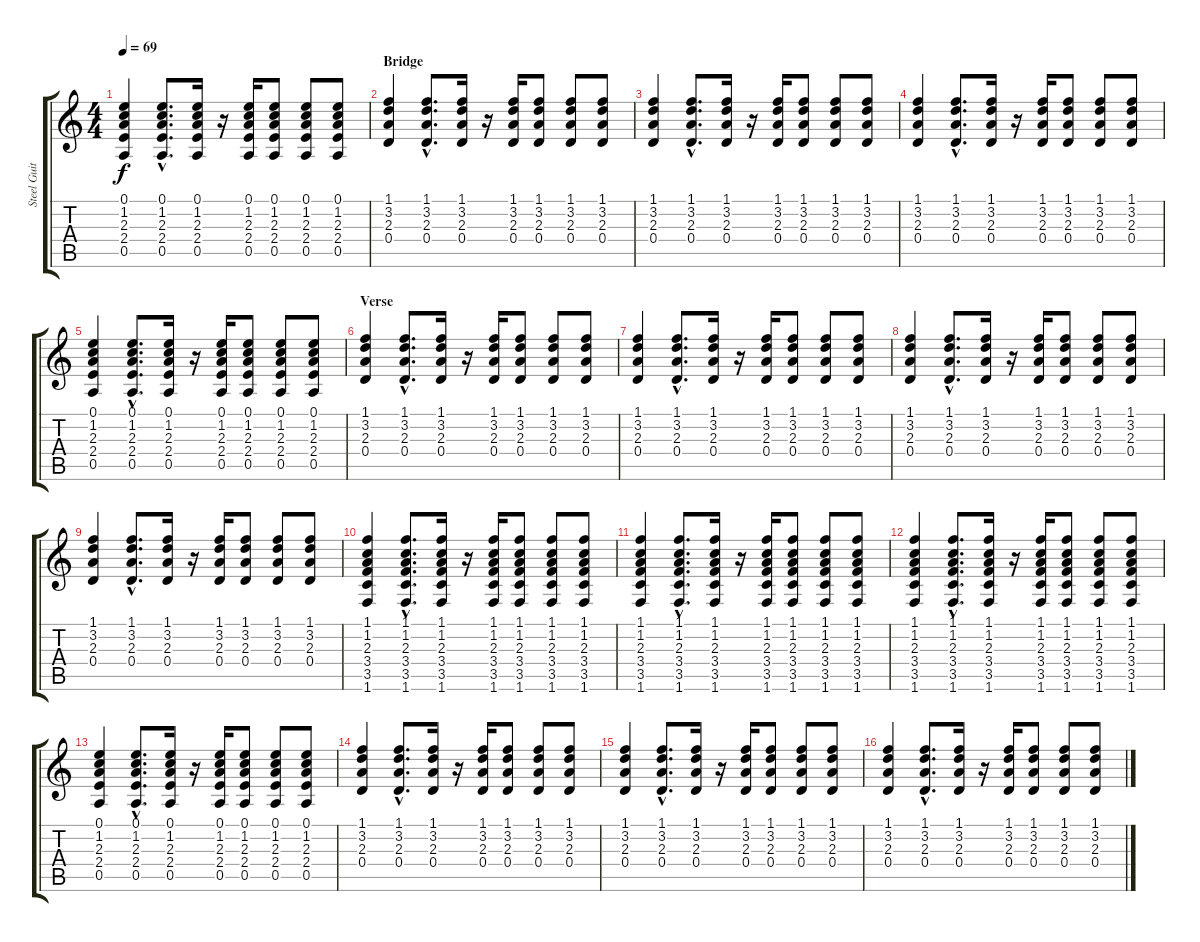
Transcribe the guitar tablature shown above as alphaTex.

\track ("Steel Guitar" "Steel Guit") {instrument acousticguitarsteel}
\staff {score tabs}
\tuning (E4 B3 G3 D3 A2 E2) {hide}
\ts (4 4)
\tempo 69
\clef g2
\ks c
(0.1 1.2 2.3 2.4 0.5).4{dy f} (0.1{hac} 1.2{hac} 2.3{hac} 2.4{hac} 0.5{hac}).8{d} (0.1 1.2 2.3 2.4 0.5).16 r.16 (0.1 1.2 2.3 2.4 0.5).16 (0.1 1.2 2.3 2.4 0.5).8 (0.1 1.2 2.3 2.4 0.5).8 (0.1 1.2 2.3 2.4 0.5).8 |
\section ("" "Bridge")
(1.1 3.2 2.3 0.4).4 (1.1{hac} 3.2{hac} 2.3{hac} 0.4{hac}).8{d} (1.1 3.2 2.3 0.4).16 r.16 (1.1 3.2 2.3 0.4).16 (1.1 3.2 2.3 0.4).8 (1.1 3.2 2.3 0.4).8 (1.1 3.2 2.3 0.4).8 |
(1.1 3.2 2.3 0.4).4 (1.1{hac} 3.2{hac} 2.3{hac} 0.4{hac}).8{d} (1.1 3.2 2.3 0.4).16 r.16 (1.1 3.2 2.3 0.4).16 (1.1 3.2 2.3 0.4).8 (1.1 3.2 2.3 0.4).8 (1.1 3.2 2.3 0.4).8 |
(1.1 3.2 2.3 0.4).4 (1.1{hac} 3.2{hac} 2.3{hac} 0.4{hac}).8{d} (1.1 3.2 2.3 0.4).16 r.16 (1.1 3.2 2.3 0.4).16 (1.1 3.2 2.3 0.4).8 (1.1 3.2 2.3 0.4).8 (1.1 3.2 2.3 0.4).8 |
(0.1 1.2 2.3 2.4 0.5).4 (0.1{hac} 1.2{hac} 2.3{hac} 2.4{hac} 0.5{hac}).8{d} (0.1 1.2 2.3 2.4 0.5).16 r.16 (0.1 1.2 2.3 2.4 0.5).16 (0.1 1.2 2.3 2.4 0.5).8 (0.1 1.2 2.3 2.4 0.5).8 (0.1 1.2 2.3 2.4 0.5).8 |
\section ("" "Verse")
(1.1 3.2 2.3 0.4).4 (1.1{hac} 3.2{hac} 2.3{hac} 0.4{hac}).8{d} (1.1 3.2 2.3 0.4).16 r.16 (1.1 3.2 2.3 0.4).16 (1.1 3.2 2.3 0.4).8 (1.1 3.2 2.3 0.4).8 (1.1 3.2 2.3 0.4).8 |
(1.1 3.2 2.3 0.4).4 (1.1{hac} 3.2{hac} 2.3{hac} 0.4{hac}).8{d} (1.1 3.2 2.3 0.4).16 r.16 (1.1 3.2 2.3 0.4).16 (1.1 3.2 2.3 0.4).8 (1.1 3.2 2.3 0.4).8 (1.1 3.2 2.3 0.4).8 |
(1.1 3.2 2.3 0.4).4 (1.1{hac} 3.2{hac} 2.3{hac} 0.4{hac}).8{d} (1.1 3.2 2.3 0.4).16 r.16 (1.1 3.2 2.3 0.4).16 (1.1 3.2 2.3 0.4).8 (1.1 3.2 2.3 0.4).8 (1.1 3.2 2.3 0.4).8 |
(1.1 3.2 2.3 0.4).4 (1.1{hac} 3.2{hac} 2.3{hac} 0.4{hac}).8{d} (1.1 3.2 2.3 0.4).16 r.16 (1.1 3.2 2.3 0.4).16 (1.1 3.2 2.3 0.4).8 (1.1 3.2 2.3 0.4).8 (1.1 3.2 2.3 0.4).8 |
(1.1 1.2 2.3 3.4 3.5 1.6).4 (1.1{hac} 1.2{hac} 2.3{hac} 3.4{hac} 3.5{hac} 1.6{hac}).8{d} (1.1 1.2 2.3 3.4 3.5 1.6).16 r.16 (1.1 1.2 2.3 3.4 3.5 1.6).16 (1.1 1.2 2.3 3.4 3.5 1.6).8 (1.1 1.2 2.3 3.4 3.5 1.6).8 (1.1 1.2 2.3 3.4 3.5 1.6).8 |
(1.1 1.2 2.3 3.4 3.5 1.6).4 (1.1{hac} 1.2{hac} 2.3{hac} 3.4{hac} 3.5{hac} 1.6{hac}).8{d} (1.1 1.2 2.3 3.4 3.5 1.6).16 r.16 (1.1 1.2 2.3 3.4 3.5 1.6).16 (1.1 1.2 2.3 3.4 3.5 1.6).8 (1.1 1.2 2.3 3.4 3.5 1.6).8 (1.1 1.2 2.3 3.4 3.5 1.6).8 |
(1.1 1.2 2.3 3.4 3.5 1.6).4 (1.1{hac} 1.2{hac} 2.3{hac} 3.4{hac} 3.5{hac} 1.6{hac}).8{d} (1.1 1.2 2.3 3.4 3.5 1.6).16 r.16 (1.1 1.2 2.3 3.4 3.5 1.6).16 (1.1 1.2 2.3 3.4 3.5 1.6).8 (1.1 1.2 2.3 3.4 3.5 1.6).8 (1.1 1.2 2.3 3.4 3.5 1.6).8 |
(0.1 1.2 2.3 2.4 0.5).4 (0.1{hac} 1.2{hac} 2.3{hac} 2.4{hac} 0.5{hac}).8{d} (0.1 1.2 2.3 2.4 0.5).16 r.16 (0.1 1.2 2.3 2.4 0.5).16 (0.1 1.2 2.3 2.4 0.5).8 (0.1 1.2 2.3 2.4 0.5).8 (0.1 1.2 2.3 2.4 0.5).8 |
(1.1 3.2 2.3 0.4).4 (1.1{hac} 3.2{hac} 2.3{hac} 0.4{hac}).8{d} (1.1 3.2 2.3 0.4).16 r.16 (1.1 3.2 2.3 0.4).16 (1.1 3.2 2.3 0.4).8 (1.1 3.2 2.3 0.4).8 (1.1 3.2 2.3 0.4).8 |
(1.1 3.2 2.3 0.4).4 (1.1{hac} 3.2{hac} 2.3{hac} 0.4{hac}).8{d} (1.1 3.2 2.3 0.4).16 r.16 (1.1 3.2 2.3 0.4).16 (1.1 3.2 2.3 0.4).8 (1.1 3.2 2.3 0.4).8 (1.1 3.2 2.3 0.4).8 |
(1.1 3.2 2.3 0.4).4 (1.1{hac} 3.2{hac} 2.3{hac} 0.4{hac}).8{d} (1.1 3.2 2.3 0.4).16 r.16 (1.1 3.2 2.3 0.4).16 (1.1 3.2 2.3 0.4).8 (1.1 3.2 2.3 0.4).8 (1.1 3.2 2.3 0.4).8
